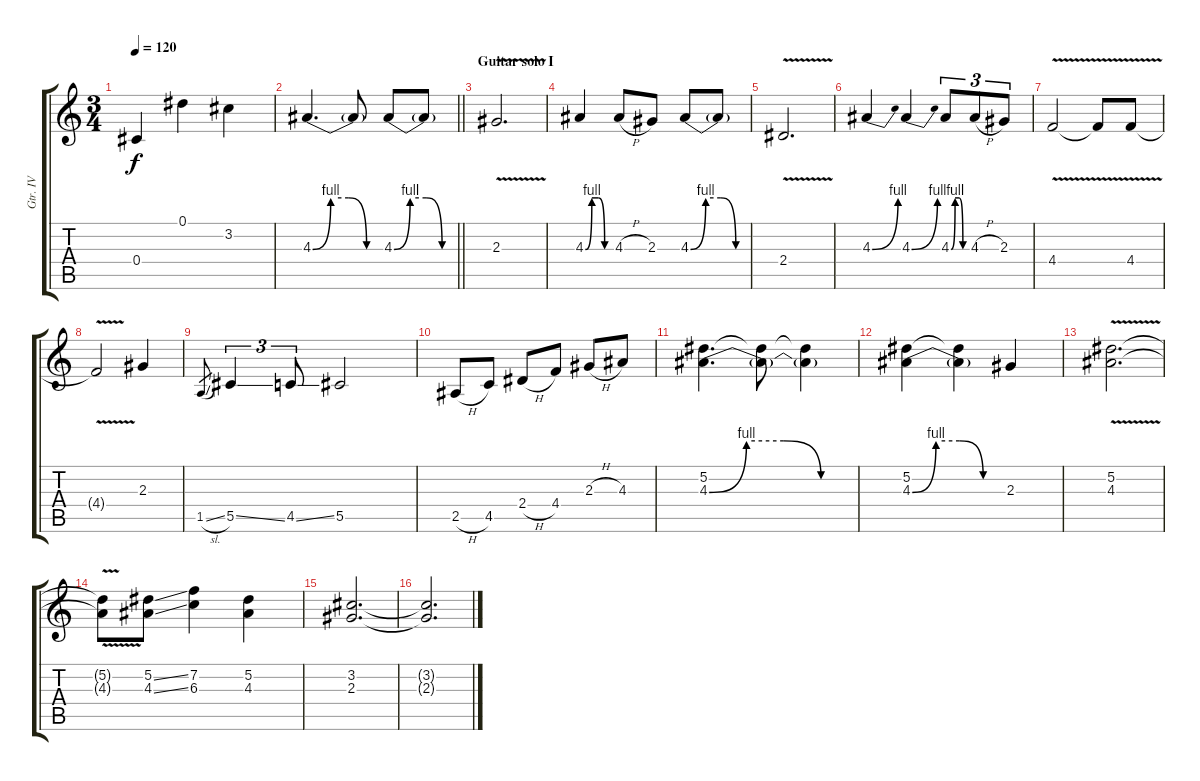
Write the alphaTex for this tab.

\track ("Gtr. IV" "Gtr. IV") {instrument acousticguitarsteel}
\staff {score tabs}
\tuning (Eb4 Bb3 Gb3 Db3 Ab2 Eb2) {hide}
\ts (3 4)
\tempo 120
\clef g2
\ks c
0.4.4{dy f} 0.1.4 3.2.4 |
\barLineRight lightlight
4.3{be (custom 0 0 15 4 30 4 45 0 60 0)}.4{d} 4.3{t}.8 4.3{be (custom 0 0 15 4 30 4 45 0 60 0)}.8 4.3{t}.8 |
\section ("" "Guitar solo I")
2.3{v}.2{d} |
4.3{be (custom 0 0 15 4 30 4 45 0 60 0)}.4 4.3{h}.8 2.3.8 4.3{be (custom 0 0 15 4 30 4 45 0 60 0)}.8 4.3{t}.8 |
2.4{v}.2{d} |
4.3{be (bend 0 0 60 4)}.4 4.3{be (bend 0 0 60 4)}.4 4.3{be (custom 0 0 15 4 30 4 45 0 60 0)}.8{tu (3 2)} 4.3{h}.8{tu (3 2)} 2.3.8{tu (3 2)} |
4.4{v}.2 4.4{t}.8 4.4{v}.8 |
4.4{t}.2 2.3.4 |
1.5{sl}.8{gr} 5.5{ss}.4{tu (3 2)} 4.5{ss}.8{tu (3 2)} 5.5.2 |
2.5{h}.8 4.5.8 2.4{h}.8 4.4.8 2.3{h}.8 4.3.8 |
(5.2 4.3{be (custom 0 0 15 4 30 4 45 0 60 0)}).4{d} (5.2{t} 4.3{t}).8 (5.2{t} 4.3{t}).4 |
(5.2 4.3{be (custom 0 0 15 4 30 4 45 0 60 0)}).4 (5.2{t} 4.3{t}).4 2.3.4 |
(5.2{v} 4.3{v}).2{d} |
(5.2{t} 4.3{t}).8 (5.2{ss} 4.3{ss}).8 (7.2 6.3).4 (5.2 4.3).4 |
(3.2 2.3).2{d} |
(3.2{t} 2.3{t}).2{d}
